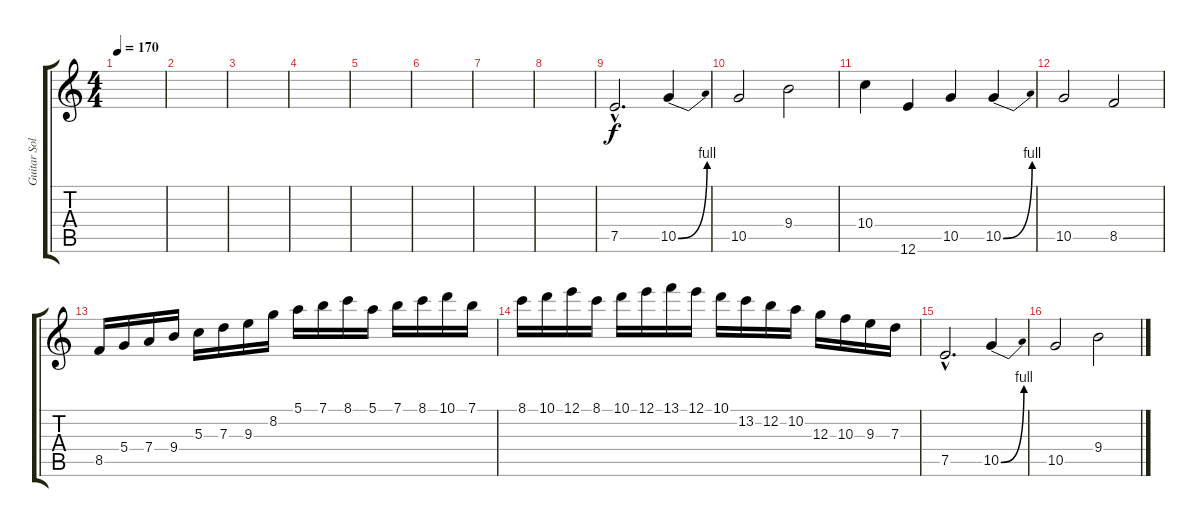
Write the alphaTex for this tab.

\track ("Guitar Solo 2" "Guitar Sol") {instrument overdrivenguitar}
\staff {score tabs}
\tuning (E4 B3 G3 D3 A2 E2) {hide}
\ts (4 4)
\tempo 170
\clef g2
\ks c
|
|
|
|
|
|
|
|
7.5{hac}.2{d} 10.5{be (bend 0 0 60 4)}.4 |
10.5.2 9.4.2 |
10.4.4 12.6.4 10.5.4 10.5{be (bend 0 0 60 4)}.4 |
10.5.2 8.5.2 |
8.5.16 5.4.16 7.4.16 9.4.16 5.3.16 7.3.16 9.3.16 8.2.16 5.1.16 7.1.16 8.1.16 5.1.16 7.1.16 8.1.16 10.1.16 7.1.16 |
8.1.16 10.1.16 12.1.16 8.1.16 10.1.16 12.1.16 13.1.16 12.1.16 10.1.16 13.2.16 12.2.16 10.2.16 12.3.16 10.3.16 9.3.16 7.3.16 |
7.5{hac}.2{d} 10.5{be (bend 0 0 60 4)}.4 |
10.5.2 9.4.2
